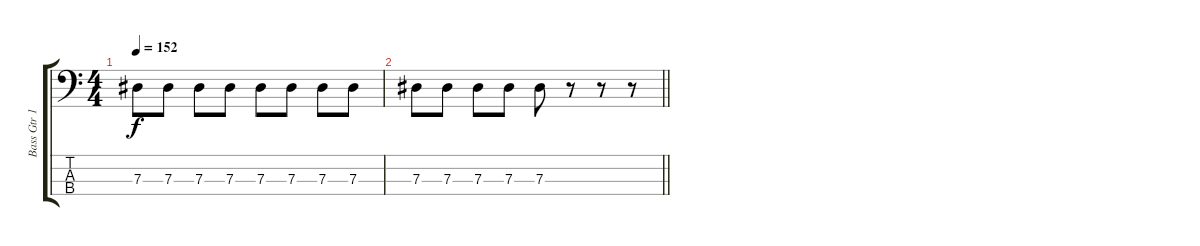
\track ("Bass Gtr 1" "Bass Gtr 1") {instrument distortionguitar}
\staff {score tabs}
\tuning (Gb2 Db2 Ab1 Eb1) {hide}
\ts (4 4)
\tempo 152
\clef f4
\ks c
7.3.8{dy f} 7.3.8 7.3.8 7.3.8 7.3.8 7.3.8 7.3.8 7.3.8 |
\barLineRight lightlight
7.3.8 7.3.8 7.3.8 7.3.8 7.3.8 r.8 r.8 r.8
